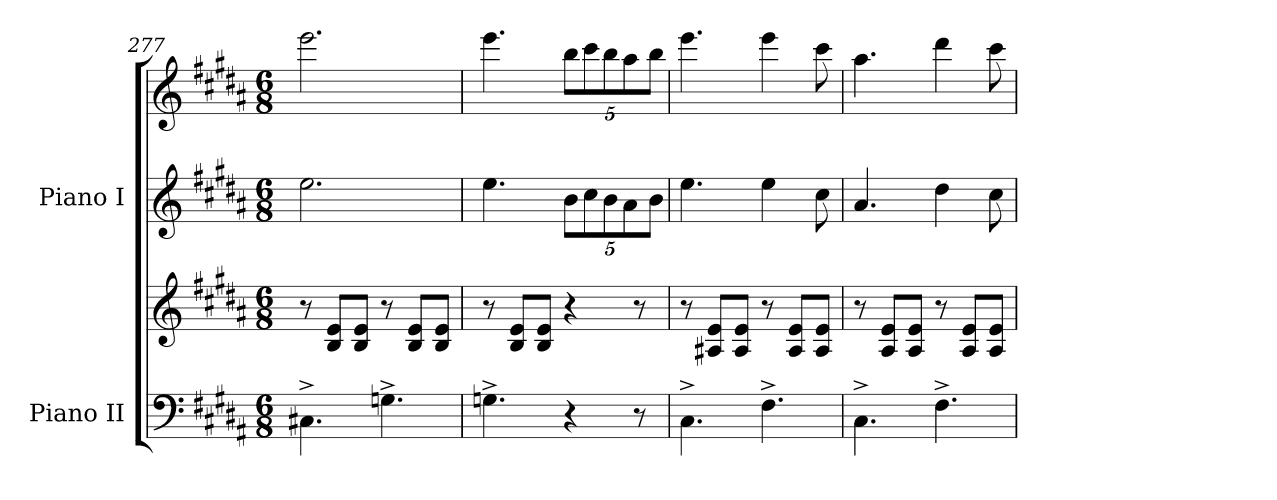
**kern	**kern	**kern	**kern
*part2	*part2	*part1	*part1
*staff4	*staff3	*staff2	*staff1
*I"Piano II	*	*I"Piano I	*
*I'Pno. II	*	*I'Pno. I	*
*clefF4	*clefG2	*clefG2	*clefG2
*k[f#c#g#d#a#]	*k[f#c#g#d#a#]	*k[f#c#g#d#a#]	*k[f#c#g#d#a#]
*M6/8	*M6/8	*M6/8	*M6/8
=277	=277	=277	=277
4.C#X^\	8r	2.ee\	2.eee\
.	8B/ 8e/L	.	.
.	8B/ 8e/J	.	.
4.Gn^\	8r	.	.
.	8B/ 8e/L	.	.
.	8B/ 8e/J	.	.
=278	=278	=278	=278
4.Gn^\	8r	4.ee\	4.eee\
.	8B/ 8e/L	.	.
.	8B/ 8e/J	.	.
*	*	*Xbrackettup	*Xbrackettup
4r	4r	40%3b\L	40%3bb\L
.	.	40%3cc#\	40%3ccc#\
.	.	40%3b\	40%3bb\
.	.	40%3a#\	40%3aa#\
8r	8r	.	.
.	.	40%3b\J	40%3bb\J
=279	=279	=279	=279
4.C#^\	8r	4.ee\	4.eee\
.	8A#X/ 8e/L	.	.
.	8A#/ 8e/J	.	.
4.F#^\	8r	4ee\	4eee\
.	8A#/ 8e/L	.	.
.	8A#/ 8e/J	8cc#\	8ccc#\
!!LO:LB:g=z
=280	=280	=280	=280
4.C#^\	8r	4.a#/	4.aa#\
.	8A#/ 8e/L	.	.
.	8A#/ 8e/J	.	.
4.F#^\	8r	4dd#\	4ddd#\
.	8A#/ 8e/L	.	.
.	8A#/ 8e/J	8cc#\	8ccc#\
=	=	=	=
*-	*-	*-	*-
